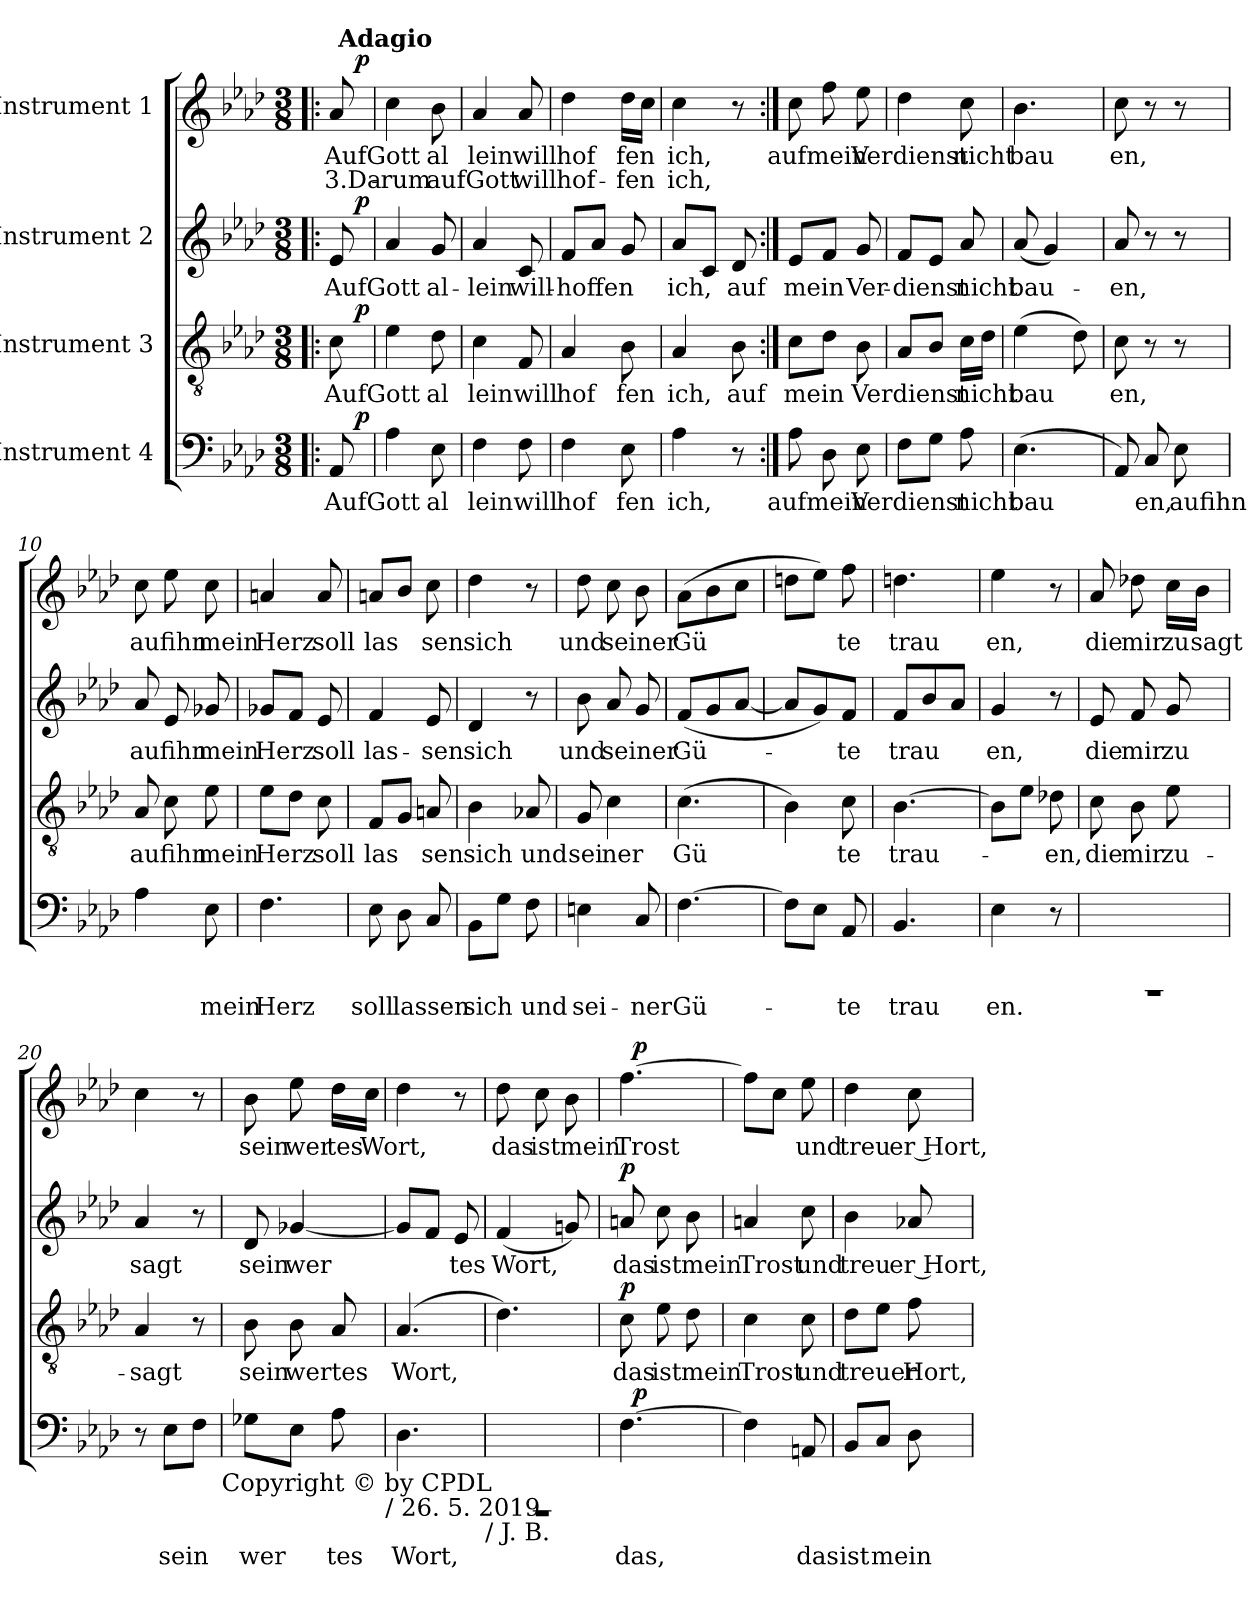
**kern	**text	**dynam	**kern	**text	**dynam	**kern	**text	**dynam	**kern	**text	**text	**dynam
*part4	*part4	*part4	*part3	*part3	*part3	*part2	*part2	*part2	*part1	*part1	*part1	*part1
*staff4	*staff4	*staff4	*staff3	*staff3	*staff3	*staff2	*staff2	*staff2	*staff1	*staff1	*staff1	*staff1
*I"Instrument 4	*	*	*I"Instrument 3	*	*	*I"Instrument 2	*	*	*I"Instrument 1	*	*	*
!!LO:PB:g=z
*stria5	*	*	*stria5	*	*	*stria5	*	*	*stria5	*	*	*
*clefF4	*	*	*clefGv2	*	*	*clefG2	*	*	*clefG2	*	*	*
*k[b-e-a-d-]	*	*	*k[b-e-a-d-]	*	*	*k[b-e-a-d-]	*	*	*k[b-e-a-d-]	*	*	*
*A-:	*	*	*A-:	*	*	*A-:	*	*	*A-:	*	*	*
*M3/8	*	*	*M3/8	*	*	*M3/8	*	*	*M3/8	*	*	*
=1!|:	=1!|:	=1!|:	=1!|:	=1!|:	=1!|:	=1!|:	=1!|:	=1!|:	=1!|:	=1!|:	=1!|:	=1!|:
!	!LO:LY:b	!	!	!LO:LY:b	!	!	!LO:LY:b	!	!	!LO:LY:b	!LO:LY:b:rj	!
*^	*	*	*^	*	*	*^	*	*	*^	*	*	*
*	*	*	*	*	*	*	*	*	*	*	*	*	*^	*	*	*
8AA-/	16ryy	AufGott	.	8c\	16ryy	AufGott	.	8e-/	16ryy	AufGott	.	8a-/	16ryy	64ryy	AufGott	3.Da-	.
!	!	!	!	!	!	!	!	!	!	!	!	!	!	!LO:TX:a:B:t=Adagio	!	!	!
.	.	.	.	.	.	.	.	.	.	.	.	.	.	16..ryy	.	.	.
!	!	!	!LO:DY:a	!	!	!	!LO:DY:a	!	!	!	!LO:DY:a	!	!	!	!	!	!LO:DY:a
.	16ryy	.	p	.	16ryy	.	p	.	16ryy	.	p	.	16ryy	.	.	.	p
=2	=2	=2	=2	=2	=2	=2	=2	=2	=2	=2	=2	=2	=2	=2	=2	=2	=2
!	!	!	!	!	!	!	!	!	!	!	!	!	!	!	!	!LO:LY:b:cj	!
*v	*v	*	*	*	*	*	*	*v	*v	*	*	*v	*v	*v	*	*	*
*	*	*	*v	*v	*	*	*	*	*	*	*	*	*
4A-\	.	.	4e-\	.	.	4a-/	.	.	4cc\	.	-rum	.
!	!LO:LY:b:cj	!	!	!LO:LY:b:cj	!	!	!LO:LY:b:cj	!	!	!LO:LY:b:cj	!LO:LY:b	!
8E-\	al	.	8d-\	al	.	8g/	al-	.	8b-\	al	aufGott	.
=3	=3	=3	=3	=3	=3	=3	=3	=3	=3	=3	=3	=3
!	!LO:LY:b:cj	!	!	!LO:LY:b:cj	!	!	!LO:LY:b:cj	!	!	!LO:LY:b:cj	!	!
4F\	lein	.	4c\	lein	.	4a-/	-lein	.	4a-/	lein	.	.
!	!LO:LY:b:cj	!	!	!LO:LY:b:cj	!	!	!LO:LY:b:cj	!	!	!LO:LY:b:cj	!LO:LY:b:cj	!
8F\	will	.	8F/	will	.	8c/	will-	.	8a-/	will	will	.
=4	=4	=4	=4	=4	=4	=4	=4	=4	=4	=4	=4	=4
!	!LO:LY:b:cj	!	!	!LO:LY:b:cj	!	!	!LO:LY:b	!	!	!LO:LY:b:cj	!LO:LY:b:cj	!
4F\	hof	.	4A-/	hof	.	8f/L	-hoffen	.	4dd-\	hof	hof-	.
.	.	.	.	.	.	8a-/J	.	.	.	.	.	.
!	!LO:LY:b:cj	!	!	!LO:LY:b:cj	!	!	!	!	!	!LO:LY:b	!LO:LY:b	!
8E-\	fen	.	8B-\	fen	.	8g/	.	.	16dd-\L	-fen	fen	.
.	.	.	.	.	.	.	.	.	16cc\J	.	.	.
=5	=5	=5	=5	=5	=5	=5	=5	=5	=5	=5	=5	=5
!	!LO:LY:b:cj	!	!	!LO:LY:b:cj	!	!	!LO:LY:b	!	!	!LO:LY:b:cj	!LO:LY:b:cj	!
4A-\	ich,	.	4A-/	ich,	.	8a-/L	ich,	.	4cc\	ich,	ich,	.
.	.	.	.	.	.	8c/J	.	.	.	.	.	.
!	!	!	!	!LO:LY:b:cj	!	!	!LO:LY:b:cj	!	!	!	!	!
8r	.	.	8B-\	auf	.	8d-/	auf	.	8r	.	.	.
=6:|!	=6:|!	=6:|!	=6:|!	=6:|!	=6:|!	=6:|!	=6:|!	=6:|!	=6:|!	=6:|!	=6:|!	=6:|!
!	!LO:LY:b	!	!	!LO:LY:b	!	!	!LO:LY:b	!	!	!LO:LY:b	!	!
8A-\	aufmein	.	8c\L	mein	.	8e-/L	mein	.	8cc\	aufmein	.	.
8D-\	.	.	8d-\J	.	.	8f/J	.	.	8ff\	.	.	.
!	!LO:LY:b:cj	!	!	!LO:LY:b:cj	!	!	!LO:LY:b:cj	!	!	!LO:LY:b	!	!
8E-\	Ver	.	8B-\	Ver	.	8g/	Ver-	.	8ee-\	Verdienst	.	.
=7	=7	=7	=7	=7	=7	=7	=7	=7	=7	=7	=7	=7
!	!LO:LY:b	!	!	!LO:LY:b	!	!	!LO:LY:b	!	!	!	!	!
8F\L	dienst	.	8A-/L	dienst	.	8f/L	-dienst	.	4dd-\	.	.	.
8G\J	.	.	8B-/J	.	.	8e-/J	.	.	.	.	.	.
!	!LO:LY:b:cj	!	!	!LO:LY:b	!	!	!LO:LY:b:cj	!	!	!LO:LY:b:cj	!	!
8A-\	nicht	.	16c\L	nicht	.	8a-/	nicht	.	8cc\	nicht	.	.
.	.	.	16d-\J	.	.	.	.	.	.	.	.	.
=8	=8	=8	=8	=8	=8	=8	=8	=8	=8	=8	=8	=8
!	!LO:LY:b	!	!	!LO:LY:b	!	!	!LO:LY:b	!	!	!LO:LY:b:cj	!	!
(<4.E-\	bau	.	(>4e-\	bau	.	(<8a-/	bau-	.	4.b-\	bau	.	.
.	.	.	.	.	.	4g/)	.	.	.	.	.	.
.	.	.	8d-\)	.	.	.	.	.	.	.	.	.
!!LO:LB:g=z
=9	=9	=9	=9	=9	=9	=9	=9	=9	=9	=9	=9	=9
!	!	!	!	!LO:LY:b:cj	!	!	!LO:LY:b:cj	!	!	!LO:LY:b:cj	!	!
8AA-/)	.	.	8c\	en,	.	8a-/	-en,	.	8cc\	en,	.	.
!	!LO:LY:b:cj	!	!	!	!	!	!	!	!	!	!	!
8C/	en,	.	8r	.	.	8r	.	.	8r	.	.	.
!	!LO:LY:b	!	!	!	!	!	!	!	!	!	!	!
8E-\	aufihn	.	8r	.	.	8r	.	.	8r	.	.	.
=10	=10	=10	=10	=10	=10	=10	=10	=10	=10	=10	=10	=10
!	!	!	!	!LO:LY:b	!	!	!LO:LY:b	!	!	!LO:LY:b	!	!
4A-\	.	.	8A-/	aufihn	.	8a-/	aufihn	.	8cc\	aufihn	.	.
.	.	.	8c\	.	.	8e-/	.	.	8ee-\	.	.	.
!	!LO:LY:b:cj	!	!	!LO:LY:b:cj	!	!	!LO:LY:b:cj	!	!	!LO:LY:b:cj	!	!
8E-\	mein	.	8e-\	mein	.	8g-X/	mein	.	8cc\	mein	.	.
=11	=11	=11	=11	=11	=11	=11	=11	=11	=11	=11	=11	=11
!	!LO:LY:b:cj	!	!	!LO:LY:b	!	!	!LO:LY:b	!	!	!LO:LY:b:cj	!	!
4.F\	Herz	.	8e-\L	Herz	.	8g-X/L	Herz	.	4an/	Herz	.	.
.	.	.	8d-\J	.	.	8f/J	.	.	.	.	.	.
!	!	!	!	!LO:LY:b:cj	!	!	!LO:LY:b:cj	!	!	!LO:LY:b:cj	!	!
.	.	.	8c\	soll	.	8e-/	soll	.	8a/	soll	.	.
=12	=12	=12	=12	=12	=12	=12	=12	=12	=12	=12	=12	=12
!	!LO:LY:b:cj	!	!	!LO:LY:b	!	!	!LO:LY:b:cj	!	!	!LO:LY:b	!	!
8E-\	soll	.	8F/L	las	.	4f/	las-	.	8an/L	las	.	.
!	!LO:LY:b	!	!	!	!	!	!	!	!	!	!	!
8D-\	lassen	.	8G/J	.	.	.	.	.	8b-/J	.	.	.
!	!	!	!	!LO:LY:b:cj	!	!	!LO:LY:b:cj	!	!	!LO:LY:b:cj	!	!
8C/	.	.	8An/	sen	.	8e-/	-sen	.	8cc\	sen	.	.
=13	=13	=13	=13	=13	=13	=13	=13	=13	=13	=13	=13	=13
!	!LO:LY:b	!	!	!LO:LY:b:cj	!	!	!LO:LY:b:cj	!	!	!LO:LY:b:cj	!	!
8BB-\L	sich	.	4B-\	sich	.	4d-/	sich	.	4dd-\	sich	.	.
8G\J	.	.	.	.	.	.	.	.	.	.	.	.
!	!LO:LY:b:cj	!	!	!LO:LY:b:cj	!	!	!	!	!	!	!	!
8F\	und	.	8A-X/	und	.	8r	.	.	8r	.	.	.
=14	=14	=14	=14	=14	=14	=14	=14	=14	=14	=14	=14	=14
!	!LO:LY:b:cj	!	!	!LO:LY:b:cj	!	!	!LO:LY:b:cj	!	!	!LO:LY:b:cj	!	!
4En\	sei-	.	8G/	sei	.	8b-\	und	.	8dd-\	und	.	.
!	!	!	!	!LO:LY:b:cj	!	!	!LO:LY:b	!	!	!LO:LY:b	!	!
.	.	.	4c\	ner	.	8a-/	seiner	.	8cc\	seiner	.	.
!	!LO:LY:b:cj	!	!	!	!	!	!	!	!	!	!	!
8C/	-ner	.	.	.	.	8g/	.	.	8b-\	.	.	.
=15	=15	=15	=15	=15	=15	=15	=15	=15	=15	=15	=15	=15
!	!LO:LY:b	!	!	!LO:LY:b	!	!	!LO:LY:b	!	!	!LO:LY:b	!	!
[>4.F\	Gü-	.	(>4.c\	Gü	.	(<8f/L	Gü-	.	(>8a-\L	Gü	.	.
.	.	.	.	.	.	8g/	.	.	8b-\	.	.	.
.	.	.	.	.	.	[<8a-/J	.	.	8cc\J	.	.	.
=16	=16	=16	=16	=16	=16	=16	=16	=16	=16	=16	=16	=16
8F\L]	.	.	4B-\)	.	.	8a-/L]	.	.	8ddn\L	.	.	.
8E-\J	.	.	.	.	.	8g/)	.	.	8ee-\J)	.	.	.
!	!LO:LY:b:cj	!	!	!LO:LY:b:cj	!	!	!LO:LY:b:cj	!	!	!LO:LY:b:cj	!	!
8AA-/	-te	.	8c\	te	.	8f/J	-te	.	8ff\	te	.	.
!!LO:LB:g=z
=17	=17	=17	=17	=17	=17	=17	=17	=17	=17	=17	=17	=17
!	!LO:LY:b:cj	!	!	!LO:LY:b	!	!	!LO:LY:b	!	!	!LO:LY:b:cj	!	!
4.BB-/	trau	.	[>4.B-\	trau-	.	8f/L	trau	.	4.ddn\	trau	.	.
.	.	.	.	.	.	8b-/	.	.	.	.	.	.
.	.	.	.	.	.	8a-/J	.	.	.	.	.	.
=18	=18	=18	=18	=18	=18	=18	=18	=18	=18	=18	=18	=18
!	!LO:LY:b:cj	!	!	!	!	!	!LO:LY:b:cj	!	!	!LO:LY:b:cj	!	!
4E-\	en.	.	8B-\L]	.	.	4g/	en,	.	4ee-\	en,	.	.
.	.	.	8e-\J	.	.	.	.	.	.	.	.	.
!	!	!	!	!LO:LY:b:cj	!	!	!	!	!	!	!	!
8r	.	.	8d-X\	-en,	.	8r	.	.	8r	.	.	.
=19	=19	=19	=19	=19	=19	=19	=19	=19	=19	=19	=19	=19
!LO:N:vis=1	!	!	!	!LO:LY:b:cj	!	!	!LO:LY:b:cj	!	!	!LO:LY:b:cj	!	!
4.rEEE	.	.	8c\	die	.	8e-/	die	.	8a-/	die	.	.
!	!	!	!	!LO:LY:b:cj	!	!	!LO:LY:b:cj	!	!	!LO:LY:b:cj	!	!
.	.	.	8B-\	mir	.	8f/	mir	.	8dd-X\	mir	.	.
!	!	!	!	!LO:LY:b:cj	!	!	!LO:LY:b:cj	!	!	!LO:LY:b:cj	!	!
.	.	.	8e-\	zu-	.	8g/	zu	.	16cc\L	zu	.	.
!	!	!	!	!	!	!	!	!	!	!LO:LY:b	!	!
.	.	.	.	.	.	.	.	.	16b-\J	sagt	.	.
=20	=20	=20	=20	=20	=20	=20	=20	=20	=20	=20	=20	=20
!	!	!	!	!LO:LY:b:cj	!	!	!LO:LY:b:cj	!	!	!	!	!
8r	.	.	4A-/	-sagt	.	4a-/	sagt	.	4cc\	.	.	.
!	!LO:LY:b	!	!	!	!	!	!	!	!	!	!	!
8E-\L	sein	.	.	.	.	.	.	.	.	.	.	.
8F\J	.	.	8r	.	.	8r	.	.	8r	.	.	.
!LO:TX:b:t=Copyright © by CPDL	!	!	!	!	!	!	!	!	!	!	!	!
=21	=21	=21	=21	=21	=21	=21	=21	=21	=21	=21	=21	=21
!	!LO:LY:b	!	!	!LO:LY:b:cj	!	!	!LO:LY:b:cj	!	!	!LO:LY:b:cj	!	!
8G-X\L	wer	.	8B-\	sein	.	8d-/	sein	.	8b-\	sein	.	.
!	!	!	!	!LO:LY:b:cj	!	!	!LO:LY:b	!	!	!LO:LY:b:cj	!	!
8E-\J	.	.	8B-\	wertes	.	[<4g-X/	wer	.	8ee-\	wer	.	.
!	!LO:LY:b:cj	!	!	!	!	!	!	!	!	!LO:LY:b	!	!
8A-\	tes	.	8A-/	.	.	.	.	.	16dd-\L	tes	.	.
!	!	!	!	!	!	!	!	!	!	!LO:LY:b	!	!
.	.	.	.	.	.	.	.	.	16cc\J	Wort,	.	.
!LO:TX:b:t=/ 26. 5. 2019	!	!	!	!	!	!	!	!	!	!	!	!
=22	=22	=22	=22	=22	=22	=22	=22	=22	=22	=22	=22	=22
!	!LO:LY:b:cj	!	!	!LO:LY:b	!	!	!	!	!	!	!	!
4.D-\	Wort,	.	(>4.A-/	Wort,	.	8g-/L]	.	.	4dd-\	.	.	.
.	.	.	.	.	.	8f/J	.	.	.	.	.	.
!	!	!	!	!	!	!	!LO:LY:b:cj	!	!	!	!	!
.	.	.	.	.	.	8e-/	tes	.	8r	.	.	.
!LO:TX:b:t=/ J. B.	!	!	!	!	!	!	!	!	!	!	!	!
=23	=23	=23	=23	=23	=23	=23	=23	=23	=23	=23	=23	=23
!LO:N:vis=1	!	!	!	!	!	!	!LO:LY:b	!	!	!LO:LY:b:cj	!	!
4.rEEE	.	.	4.d-\)	.	.	(<4f/	Wort,	.	8dd-\	das	.	.
!	!	!	!	!	!	!	!	!	!	!LO:LY:b:cj	!	!
.	.	.	.	.	.	.	.	.	8cc\	ist	.	.
!	!	!	!	!	!	!	!	!	!	!LO:LY:b:cj	!	!
.	.	.	.	.	.	8gn/)	.	.	8b-\	mein	.	.
=24	=24	=24	=24	=24	=24	=24	=24	=24	=24	=24	=24	=24
!	!LO:LY:b	!	!	!LO:LY:b:cj	!LO:DY:a	!	!LO:LY:b:cj	!LO:DY:a	!	!LO:LY:b	!	!
*^	*	*	*	*	*	*	*	*	*^	*	*	*
[<4.F\	32ryy	das,	.	8c\	das	p	8an/	das	p	[<4.ff\	32ryy	Trost	.	.
!	!	!	!LO:DY:a	!	!	!	!	!	!	!	!	!	!	!LO:DY:a
.	4ryy	.	p	.	.	.	.	.	.	.	4ryy	.	.	p
!	!	!	!	!	!LO:LY:b:cj	!	!	!LO:LY:b:cj	!	!	!	!	!	!
.	.	.	.	8e-\	ist	.	8cc\	ist	.	.	.	.	.	.
!	!	!	!	!	!LO:LY:b:cj	!	!	!LO:LY:b:cj	!	!	!	!	!	!
.	.	.	.	8d-\	mein	.	8b-\	mein	.	.	.	.	.	.
.	16.ryy	.	.	.	.	.	.	.	.	.	16.ryy	.	.	.
!!LO:PB:g=z
=25	=25	=25	=25	=25	=25	=25	=25	=25	=25	=25	=25	=25	=25	=25
!	!	!	!	!	!LO:LY:b:cj	!	!	!LO:LY:b:cj	!	!	!	!	!	!
*v	*v	*	*	*	*	*	*	*	*	*v	*v	*	*	*
4F\]	.	.	4c\	Trost	.	4an/	Trost	.	8ff\L]	.	.	.
.	.	.	.	.	.	.	.	.	8cc\J	.	.	.
!	!LO:LY:b:cj	!	!	!LO:LY:b:cj	!	!	!LO:LY:b:cj	!	!	!LO:LY:b:cj	!	!
8AAn/	das	.	8c\	und	.	8cc\	und	.	8ee-\	und	.	.
=26	=26	=26	=26	=26	=26	=26	=26	=26	=26	=26	=26	=26
!	!LO:LY:b	!	!	!LO:LY:b	!	!	!LO:LY:b:cj	!	!	!LO:LY:b:cj	!	!
8BB-/L	ist	.	8d-\L	treuer	.	4b-\	treu	.	4dd-\	treu	.	.
!	!LO:LY:b	!	!	!	!	!	!	!	!	!	!	!
8C/J	mein	.	8e-\J	.	.	.	.	.	.	.	.	.
!	!	!	!	!LO:LY:b	!	!	!LO:LY:b:cj	!	!	!LO:LY:b:cj	!	!
8D-\	.	.	8f\	Hort,	.	8a-X/	er Hort,	.	8cc\	er Hort,	.	.
=	=	=	=	=	=	=	=	=	=	=	=	=
*-	*-	*-	*-	*-	*-	*-	*-	*-	*-	*-	*-	*-
